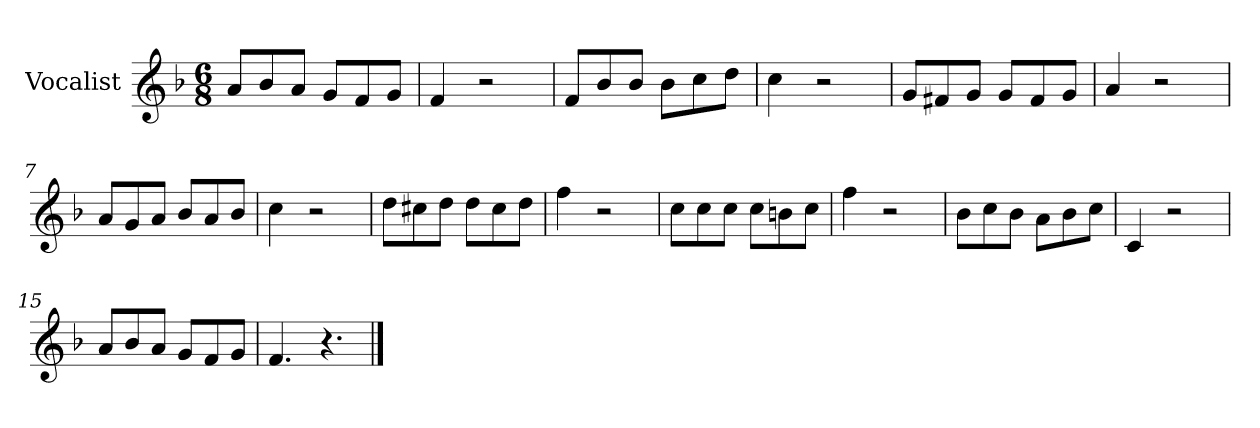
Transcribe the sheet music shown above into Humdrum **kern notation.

**kern
*part1
*staff1
*I"Vocalist
*k[b-]
*F:
*M6/8
=1
8aL
8b-
8aJ
8gL
8f
8gJ
=2
4f
2r
=3
8fL
8b-
8b-J
8b-L
8cc
8ddJ
=4
4cc
2r
=5
8gL
8f#X
8gJ
8gL
8f#
8gJ
=6
4a
2r
=7
8aL
8g
8aJ
8b-L
8a
8b-J
=8
4cc
2r
=9
8ddL
8cc#X
8ddJ
8ddL
8cc#
8ddJ
=10
4ff
2r
=11
8ccL
8cc
8ccJ
8ccL
8bn
8ccJ
=12
4ff
2r
=13
8b-L
8cc
8b-J
8aL
8b-
8ccJ
=14
4c
2r
=15
8aL
8b-
8aJ
8gL
8f
8gJ
=16
4.f
4.r
==
*-
